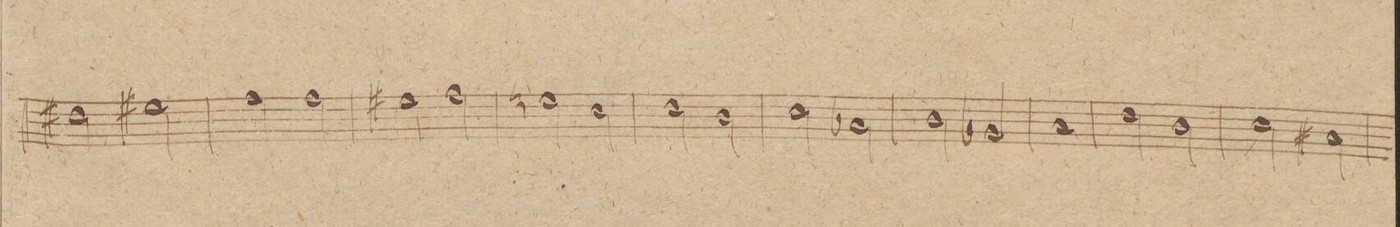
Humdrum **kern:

**kern	**dynam
*I"Fagotto. 1mo	*
*clefF4	*
*k[]	*
*met(c|)	*
*M2/2	*
2F#X\	.
2G#X\	.
=22	=22
2A\	.
2A\	.
=23	=23
2G#X\	.
2A\	.
=24	=24
2Gn\	.
2E\	.
=25	=25
2F\	.
2D\	.
=26	=26
2E\	.
2C-X\	.
=27	=27
2D\	.
2BB-X/	.
=28	=28
1C	.
=29	=29
2F\	.
2D\	.
=30	=30
2E\	.
2C#X/	.
=31	=31
*-	*-
